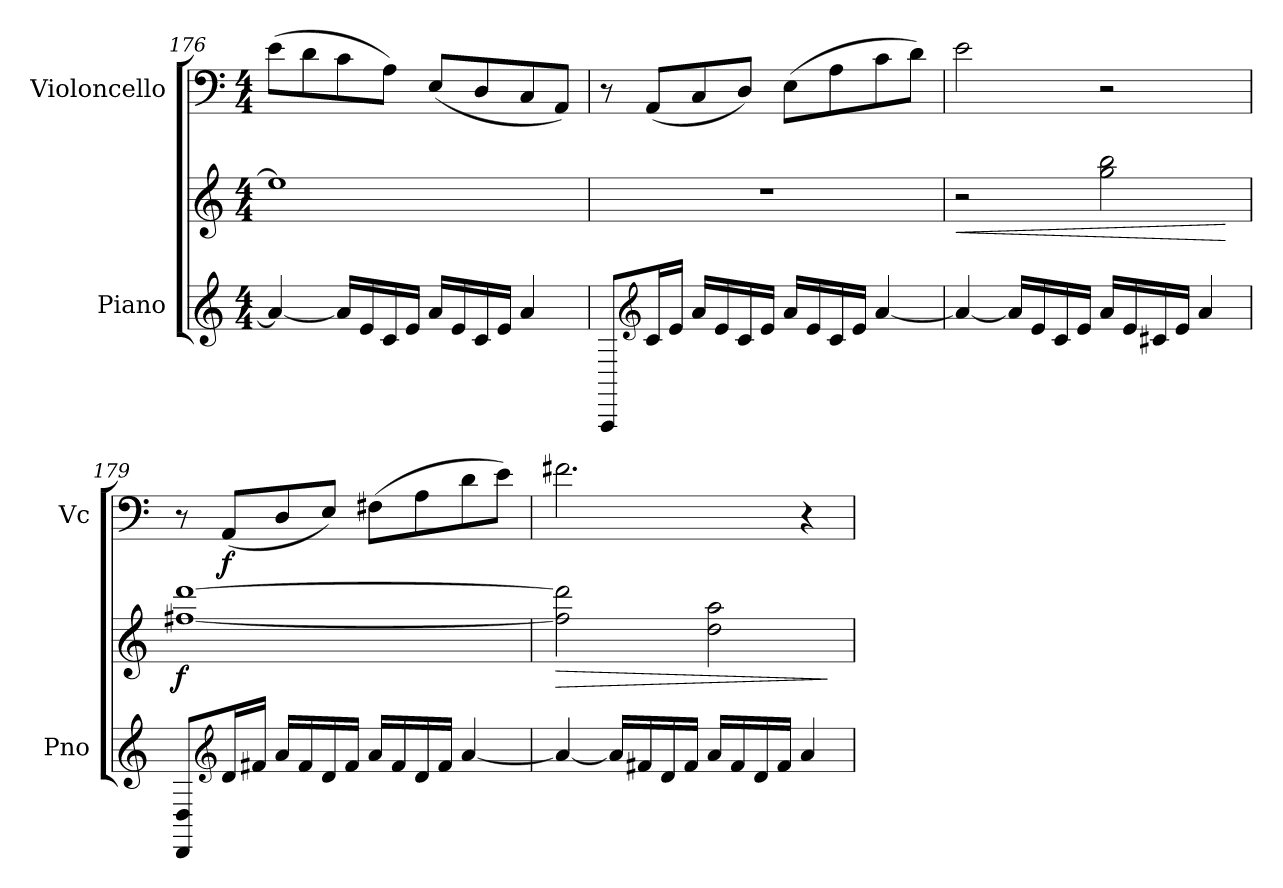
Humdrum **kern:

**kern	**kern	**dynam	**kern	**dynam
*part2	*part2	*part2	*part1	*part1
*staff3	*staff2	*staff2/3	*staff1	*staff1
*I"Piano	*	*	*I"Violoncello	*
*I'Pno	*	*	*I'Vc	*
*clefG2	*clefG2	*	*clefF4	*
*k[]	*k[]	*	*k[]	*
*M4/4	*M4/4	*	*M4/4	*
=176	=176	=176	=176	=176
4a/_	1ee]	.	(>8e\L	.
.	.	.	8d\	.
16a/LL]	.	.	8c\	.
16e/	.	.	.	.
16c/	.	.	8A\J)	.
16e/JJ	.	.	.	.
16a/LL	.	.	(<8E/L	.
16e/	.	.	.	.
16c/	.	.	8D/	.
16e/JJ	.	.	.	.
4a/	.	.	8C/	.
.	.	.	8AA/J)	.
!!LO:LB:g=z
=177	=177	=177	=177	=177
8AAA/L	1r	.	8r	.
*clefG2	*	*	*	*
16c/L	.	.	(<8AA/L	.
16e/JJ	.	.	.	.
16a/LL	.	.	8C/	.
16e/	.	.	.	.
16c/	.	.	8D/J)	.
16e/JJ	.	.	.	.
16a/LL	.	.	(>8E\L	.
16e/	.	.	.	.
16c/	.	.	8A\	.
16e/JJ	.	.	.	.
[4a/	.	.	8c\	.
.	.	.	8d\J)	.
=178	=178	=178	=178	=178
!	!	!LO:HP:b	!	!
4a/_	2r	<	2e\	.
16a/LL]	.	.	.	.
16e/	.	.	.	.
16c/	.	.	.	.
16e/JJ	.	.	.	.
16a/LL	2gg\ 2bb\	.	2r	.
16e/	.	.	.	.
16c#X/	.	.	.	.
16e/JJ	.	.	.	.
4a/	.	.	.	.
.	.	[	.	.
=179	=179	=179	=179	=179
!	!	!LO:DY:b	!	!
8DD/ 8D/L	[1ff#X [1ddd	f	8r	.
*clefG2	*	*	*	*
!	!	!	!	!LO:DY:b
16d/L	.	.	(<8AA/L	f
16f#X/JJ	.	.	.	.
16a/LL	.	.	8D/	.
16f#/	.	.	.	.
16d/	.	.	8E/J)	.
16f#/JJ	.	.	.	.
16a/LL	.	.	(>8F#X\L	.
16f#/	.	.	.	.
16d/	.	.	8A\	.
16f#/JJ	.	.	.	.
[4a/	.	.	8d\	.
.	.	.	8e\J)	.
!!LO:PB:g=z
=180	=180	=180	=180	=180
!	!	!LO:HP:b	!	!
4a/_	2ff#\] 2ddd\]	>	2.f#X\	.
16a/LL]	.	.	.	.
16f#X/	.	.	.	.
16d/	.	.	.	.
16f#/JJ	.	.	.	.
16a/LL	2dd\ 2aa\	.	.	.
16f#/	.	.	.	.
16d/	.	.	.	.
16f#/JJ	.	.	.	.
4a/	.	.	4r	.
.	.	]	.	.
=	=	=	=	=
*-	*-	*-	*-	*-
